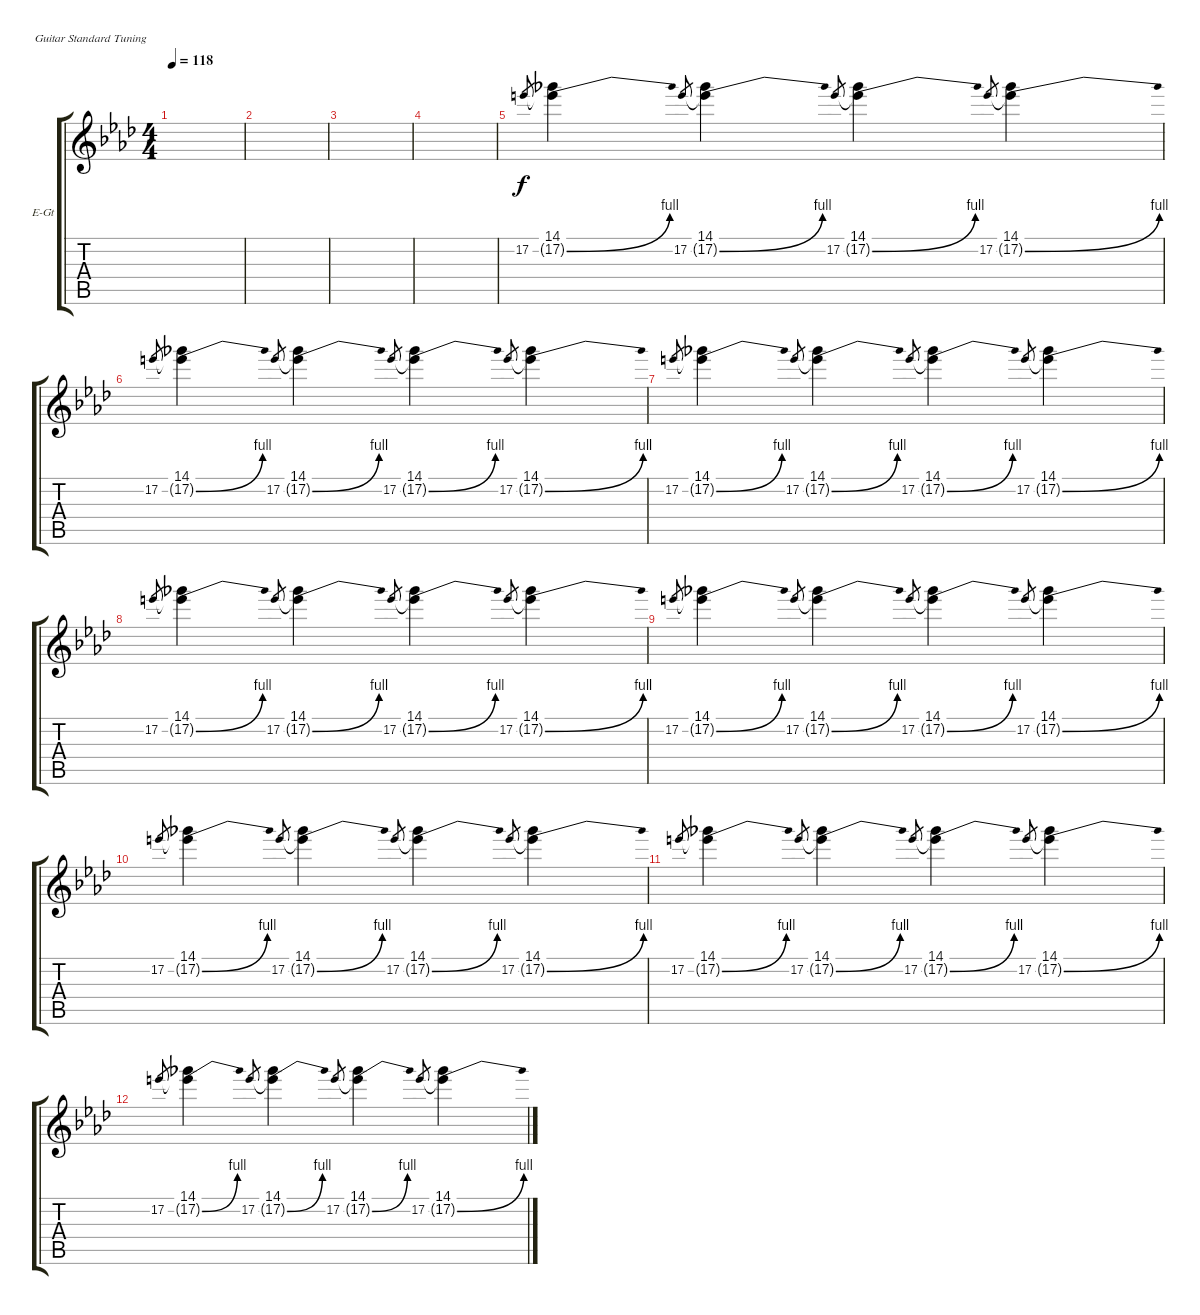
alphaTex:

\bracketExtendMode groupsimilarinstruments
\firstSystemTrackNameOrientation horizontal
\otherSystemsTrackNameOrientation horizontal
\track ("Guitar 3" "E-Gt") {instrument distortionguitar}
\staff {score tabs}
\tuning (E4 B3 G3 D3 A2 E2)
\ts (4 4)
\tempo 118
\clef g2
\scale
0.5
\ks ab
|
\scale
0.5 |
\scale
0.5 |
\scale
0.5 |
\scale
0.5 17.2.8{gr} (17.2{be (bend 0 0 15 4) t} 14.1).4 17.2.8{gr} (17.2{be (bend 0 0 15 4) t} 14.1).4 17.2.8{gr} (17.2{be (bend 0 0 15 4) t} 14.1).4 17.2.8{gr} (17.2{be (bend 0 0 15 4) t} 14.1).4 |
\scale
0.5 17.2.8{gr} (17.2{be (bend 0 0 15 4) t} 14.1).4 17.2.8{gr} (17.2{be (bend 0 0 15 4) t} 14.1).4 17.2.8{gr} (17.2{be (bend 0 0 15 4) t} 14.1).4 17.2.8{gr} (17.2{be (bend 0 0 15 4) t} 14.1).4 |
\scale
0.5 17.2.8{gr} (17.2{be (bend 0 0 15 4) t} 14.1).4 17.2.8{gr} (17.2{be (bend 0 0 15 4) t} 14.1).4 17.2.8{gr} (17.2{be (bend 0 0 15 4) t} 14.1).4 17.2.8{gr} (17.2{be (bend 0 0 15 4) t} 14.1).4 |
\scale
0.5 17.2.8{gr} (17.2{be (bend 0 0 15 4) t} 14.1).4 17.2.8{gr} (17.2{be (bend 0 0 15 4) t} 14.1).4 17.2.8{gr} (17.2{be (bend 0 0 15 4) t} 14.1).4 17.2.8{gr} (17.2{be (bend 0 0 15 4) t} 14.1).4 |
\scale
0.5 17.2.8{gr} (17.2{be (bend 0 0 15 4) t} 14.1).4 17.2.8{gr} (17.2{be (bend 0 0 15 4) t} 14.1).4 17.2.8{gr} (17.2{be (bend 0 0 15 4) t} 14.1).4 17.2.8{gr} (17.2{be (bend 0 0 15 4) t} 14.1).4 |
\scale
0.5 17.2.8{gr} (17.2{be (bend 0 0 15 4) t} 14.1).4 17.2.8{gr} (17.2{be (bend 0 0 15 4) t} 14.1).4 17.2.8{gr} (17.2{be (bend 0 0 15 4) t} 14.1).4 17.2.8{gr} (17.2{be (bend 0 0 15 4) t} 14.1).4 |
\scale
0.5 17.2.8{gr} (17.2{be (bend 0 0 15 4) t} 14.1).4 17.2.8{gr} (17.2{be (bend 0 0 15 4) t} 14.1).4 17.2.8{gr} (17.2{be (bend 0 0 15 4) t} 14.1).4 17.2.8{gr} (17.2{be (bend 0 0 15 4) t} 14.1).4 |
\scale
0.5 17.2.8{gr} (17.2{be (bend 0 0 15 4) t} 14.1).4 17.2.8{gr} (17.2{be (bend 0 0 15 4) t} 14.1).4 17.2.8{gr} (17.2{be (bend 0 0 15 4) t} 14.1).4 17.2.8{gr} (17.2{be (bend 0 0 15 4) t} 14.1).4 |
\scale
0.5 |
\scale
0.5 |
\scale
0.5 |
\scale
0.5
